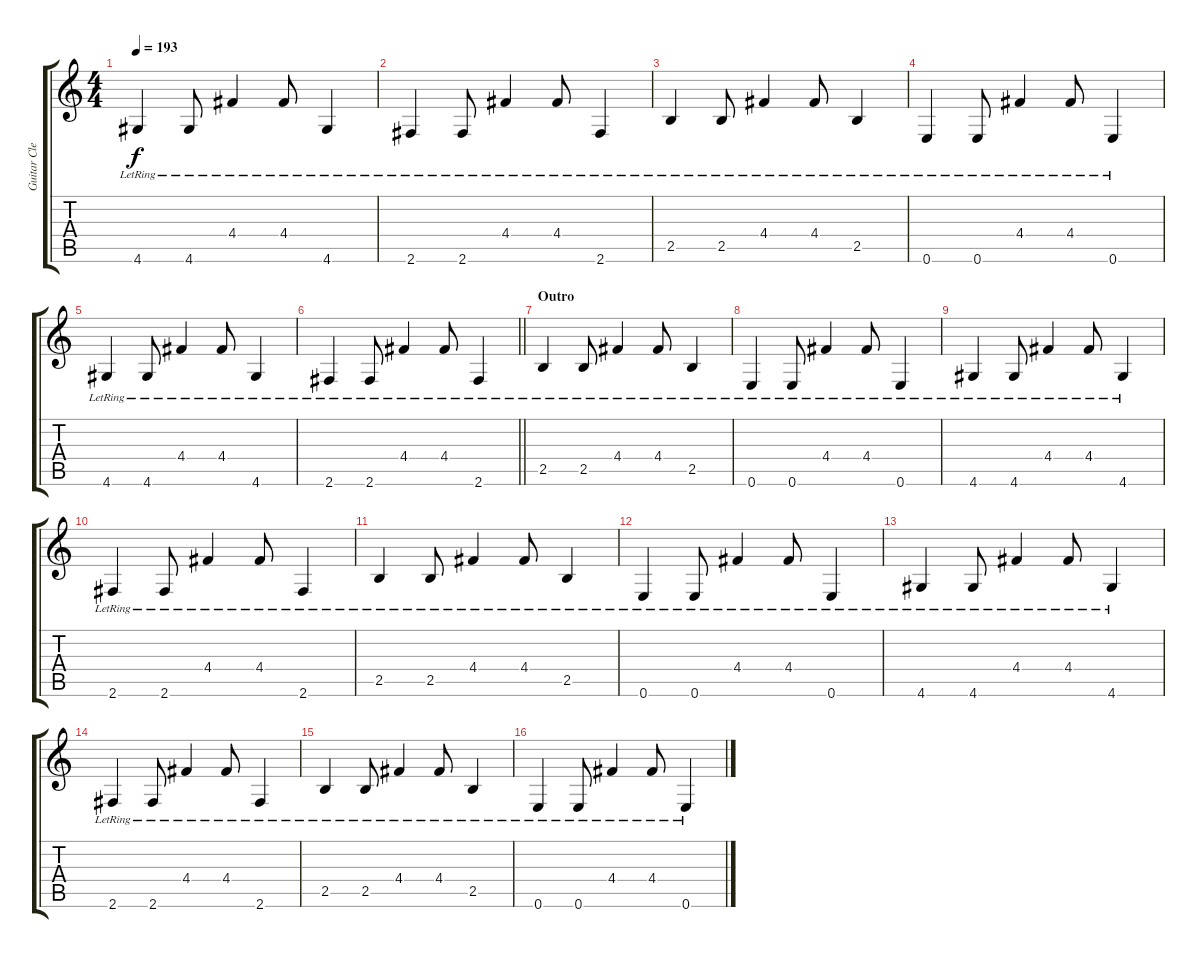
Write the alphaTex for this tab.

\track ("Guitar Clean" "Guitar Cle") {instrument electricguitarclean}
\staff {score tabs}
\tuning (E4 B3 G3 D3 A2 E2) {hide}
\ts (4 4)
\tempo 193
\clef g2
\ks c
4.6{lr}.4{dy f} 4.6{lr}.8 4.4{lr}.4 4.4{lr}.8 4.6{lr}.4 |
2.6{lr}.4 2.6{lr}.8 4.4{lr}.4 4.4{lr}.8 2.6{lr}.4 |
2.5{lr}.4 2.5{lr}.8 4.4{lr}.4 4.4{lr}.8 2.5{lr}.4 |
0.6{lr}.4 0.6{lr}.8 4.4{lr}.4 4.4{lr}.8 0.6{lr}.4 |
4.6{lr}.4 4.6{lr}.8 4.4{lr}.4 4.4{lr}.8 4.6{lr}.4 |
\barLineRight lightlight
2.6{lr}.4 2.6{lr}.8 4.4{lr}.4 4.4{lr}.8 2.6{lr}.4 |
\section ("" "Outro")
2.5{lr}.4 2.5{lr}.8 4.4{lr}.4 4.4{lr}.8 2.5{lr}.4 |
0.6{lr}.4 0.6{lr}.8 4.4{lr}.4 4.4{lr}.8 0.6{lr}.4 |
4.6{lr}.4 4.6{lr}.8 4.4{lr}.4 4.4{lr}.8 4.6{lr}.4 |
2.6{lr}.4 2.6{lr}.8 4.4{lr}.4 4.4{lr}.8 2.6{lr}.4 |
2.5{lr}.4 2.5{lr}.8 4.4{lr}.4 4.4{lr}.8 2.5{lr}.4 |
0.6{lr}.4 0.6{lr}.8 4.4{lr}.4 4.4{lr}.8 0.6{lr}.4 |
4.6{lr}.4 4.6{lr}.8 4.4{lr}.4 4.4{lr}.8 4.6{lr}.4 |
2.6{lr}.4 2.6{lr}.8 4.4{lr}.4 4.4{lr}.8 2.6{lr}.4 |
2.5{lr}.4 2.5{lr}.8 4.4{lr}.4 4.4{lr}.8 2.5{lr}.4 |
0.6{lr}.4 0.6{lr}.8 4.4{lr}.4 4.4{lr}.8 0.6{lr}.4
